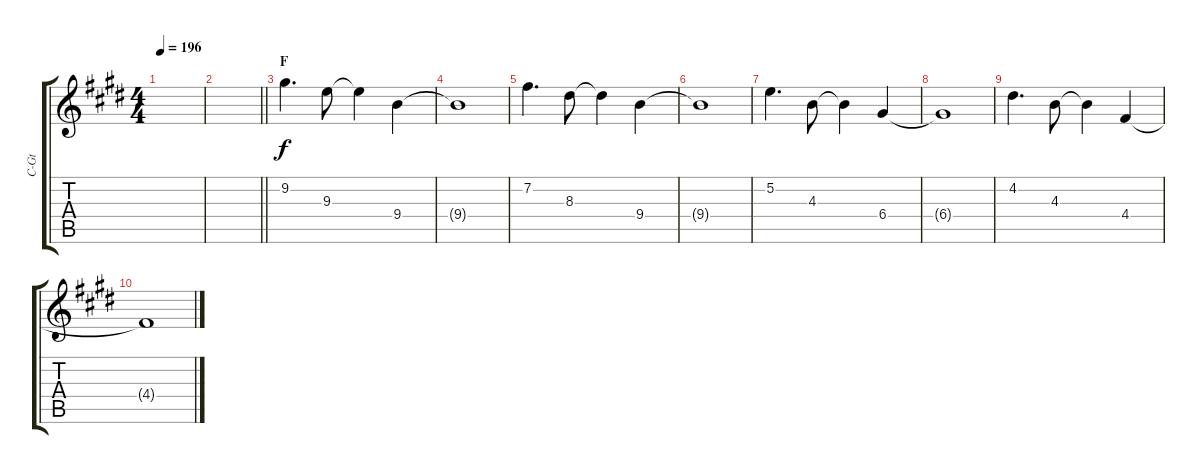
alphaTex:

\track ("C-Gt" "C-Gt") {instrument electricguitarjazz}
\staff {score tabs}
\tuning (E4 B3 G3 D3 A2 E2) {hide}
\ts (4 4)
\tempo 196
\clef g2
\ks e
|
\barLineRight lightlight
|
\section ("" "F")
9.2.4{d} 9.3.8 9.3{t}.4 9.4.4 |
9.4{t}.1 |
7.2.4{d} 8.3.8 8.3{t}.4 9.4.4 |
9.4{t}.1 |
5.2.4{d} 4.3.8 4.3{t}.4 6.4.4 |
6.4{t}.1 |
4.2.4{d} 4.3.8 4.3{t}.4 4.4.4 |
4.4{t}.1
